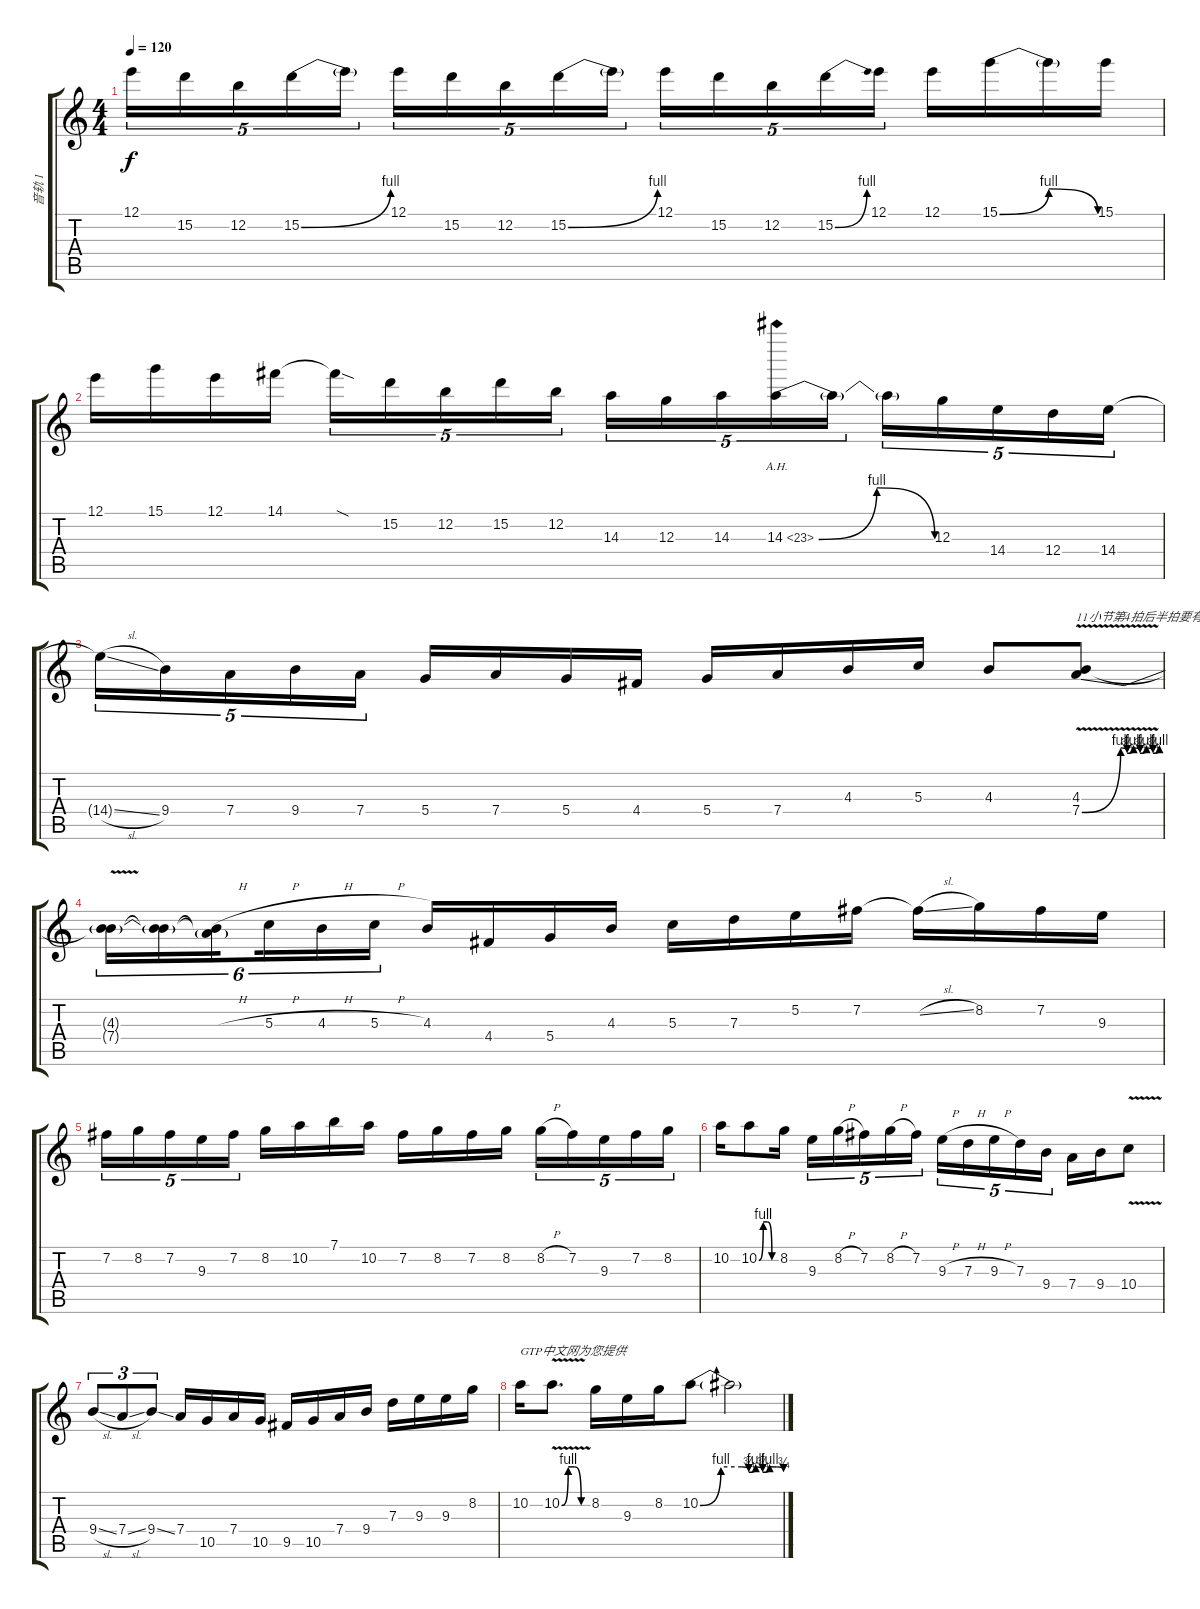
\track ("音轨 1" "音轨 1") {instrument distortionguitar}
\staff {score tabs}
\tuning (E4 B3 G3 D3 A2 E2) {hide}
\ts (4 4)
\tempo 120
\clef g2
\ks c
12.1.16{tu (5 4) dy f} 15.2.16{tu (5 4)} 12.2.16{tu (5 4)} 15.2{be (bend 0 0 60 4)}.16{tu (5 4)} 15.2{t}.16{tu (5 4)} 12.1.16{tu (5 4)} 15.2.16{tu (5 4)} 12.2.16{tu (5 4)} 15.2{be (bend 0 0 60 4)}.16{tu (5 4)} 15.2{t}.16{tu (5 4)} 12.1.16{tu (5 4)} 15.2.16{tu (5 4)} 12.2.16{tu (5 4)} 15.2{be (bend 0 0 60 4)}.16{tu (5 4)} 12.1.16{tu (5 4)} 12.1.16 15.1{be (bendrelease 0 0 30 4 30 4 60 0)}.16 15.1{t}.16 15.1.16 |
12.1.16 15.1.16 12.1.16 14.1.16 14.1{sod t}.16{tu (5 4)} 15.2.16{tu (5 4)} 12.2.16{tu (5 4)} 15.2.16{tu (5 4)} 12.2.16{tu (5 4)} 14.3.16{tu (5 4)} 12.3.16{tu (5 4)} 14.3.16{tu (5 4)} 14.3{be (bendrelease 0 0 30 4 30 4 60 0) ah 9}.16{tu (5 4)} 14.3{t}.16{tu (5 4)} 14.3{t}.16{tu (5 4)} 12.3.16{tu (5 4)} 14.4.16{tu (5 4)} 12.4.16{tu (5 4)} 14.4.16{tu (5 4)} |
14.4{sl t}.16{tu (5 4)} 9.4.16{tu (5 4)} 7.4.16{tu (5 4)} 9.4.16{tu (5 4)} 7.4.16{tu (5 4)} 5.4.16 7.4.16 5.4.16 4.4.16 5.4.16 7.4.16 4.3.16 5.3.16 4.3.8 (4.3 7.4{be (custom 0 0 30 4 35 3 40 4 45 3 50 4 55 3 60 4) v}).8{txt "11小节第4拍后半拍要有泛音~这里比较难做出效果~省略"} |
(4.3{t} 7.4{t}).16{tu (6 4)} (4.3{t} 7.4{t}).16{tu (6 4)} (4.3{h t} 7.4{t}).16{tu (6 4) beam splitsecondary} 5.3{h}.16{tu (6 4)} 4.3{h}.16{tu (6 4)} 5.3{h}.16{tu (6 4)} 4.3.16 4.4.16 5.4.16 4.3.16 5.3.16 7.3.16 5.2.16 7.2.16 7.2{sl t}.16 8.2.16 7.2.16 9.3.16 |
7.2.16{tu (5 4)} 8.2.16{tu (5 4)} 7.2.16{tu (5 4)} 9.3.16{tu (5 4)} 7.2.16{tu (5 4)} 8.2.16 10.2.16 7.1.16 10.2.16 7.2.16 8.2.16 7.2.16 8.2.16 8.2{h}.16{tu (5 4)} 7.2.16{tu (5 4)} 9.3.16{tu (5 4)} 7.2.16{tu (5 4)} 8.2.16{tu (5 4)} |
10.2.16 10.2{be (custom 0 0 15 4 30 4 45 0 60 0)}.8 8.2.16 9.3.16{tu (5 4)} 8.2{h}.16{tu (5 4)} 7.2.16{tu (5 4)} 8.2{h}.16{tu (5 4)} 7.2.16{tu (5 4)} 9.3{h}.16{tu (5 4)} 7.3{h}.16{tu (5 4)} 9.3{h}.16{tu (5 4)} 7.3.16{tu (5 4)} 9.4.16{tu (5 4)} 7.4.16 9.4.16 10.4{v}.8 |
9.4{sl}.8{tu (3 2)} 7.4{sl}.8{tu (3 2)} 9.4{ss}.8{tu (3 2)} 7.4.16 10.5.16 7.4.16 10.5.16 9.5.16 10.5.16 7.4.16 9.4.16 7.3.16 9.3.16 9.3.16 8.2.16 |
10.2.16{txt "GTP中文网为您提供"} 10.2{be (custom 0 0 15 4 30 4 45 0 60 0) v}.8{d} 8.2.16 9.3.16 8.2.16 10.2{be (custom 0 0 15 4 30 4 35 3 40 4 45 3 50 4 55 4 60 3)}.8 10.2{t}.2
